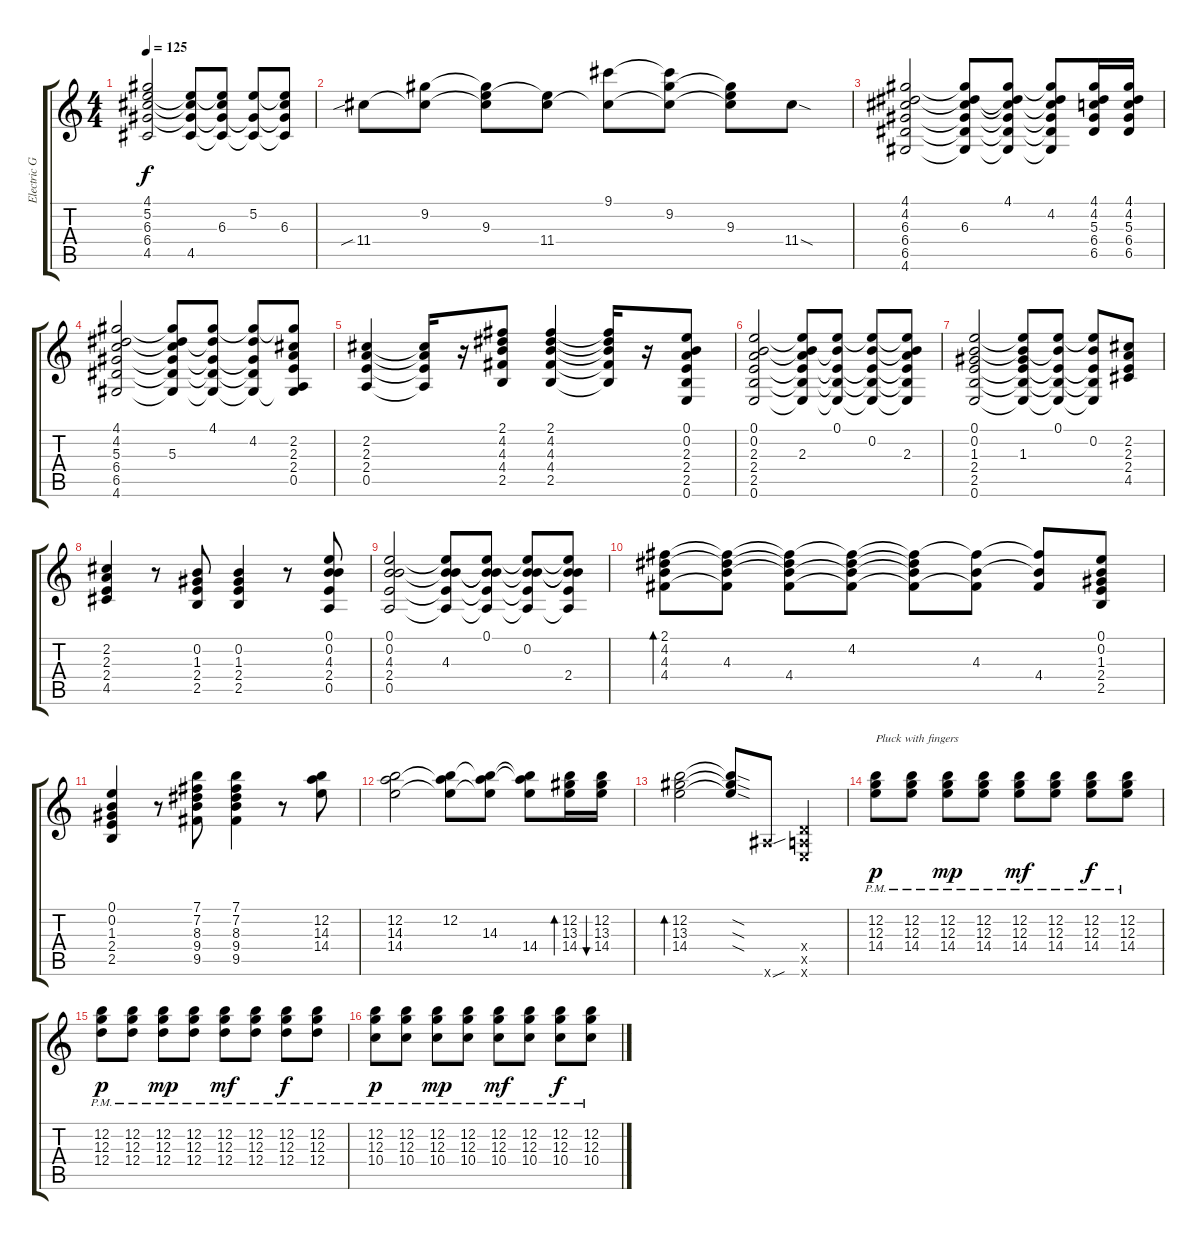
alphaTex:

\track ("Electric Guitar 1" "Electric G") {instrument distortionguitar}
\staff {score tabs}
\tuning (E4 B3 G3 D3 A2 E2) {hide}
\ts (4 4)
\tempo 125
\clef g2
\ks c
(4.1 5.2 6.3 6.4 4.5).2{dy f} (5.2{t} 6.3{t} 6.4{t} 4.5).8 (5.2{t} 6.3 6.4{t} 4.5{t}).8 (5.2 6.4{t} 4.5{t}).8 (5.2{t} 6.3 6.4{t} 4.5{t}).8 |
11.4{sib}.8 (9.2 11.4{t}).8 (9.2{t} 9.3 11.4{t}).8 (9.3{t} 11.4).8 (9.1 11.4{t}).8 (9.1{t} 9.2 11.4{t}).8 (9.2{t} 9.3 11.4{t}).8 11.4{sod}.8 |
(4.1 4.2 6.3 6.4 6.5 4.6).2 (4.1{t} 4.2{t} 6.3 6.4{t} 6.5{t} 4.6{t}).8 (4.1 4.2{t} 6.3{t} 6.4{t} 6.5{t} 4.6{t}).8 (4.1{t} 4.2 6.3{t} 6.4{t} 6.5{t} 4.6{t}).8 (4.1 4.2 5.3 6.4 6.5).16 (4.1 4.2 5.3 6.4 6.5).16 |
(4.1 4.2 5.3 6.4 6.5 4.6).2 (4.1{t} 4.2{t} 5.3 6.4{t} 6.5{t} 4.6{t}).8 (4.1 4.2{t} 6.4{t} 6.5{t} 4.6{t}).8 (4.1{t} 4.2 6.4{t} 6.5{t} 4.6{t}).8 (4.1{t} 2.2 2.3 2.4 0.5 4.6{t}).8 |
(2.2 2.3 2.4 0.5).4 (2.2{t} 2.3{t} 2.4{t} 0.5{t}).16 r.16 (2.1 4.2 4.3 4.4 2.5).8 (2.1 4.2 4.3 4.4 2.5).4 (2.1{t} 4.2{t} 4.3{t} 4.4{t} 2.5{t}).16 r.16 (0.1 0.2 2.3 2.4 2.5 0.6).8 |
(0.1 0.2 2.3 2.4 2.5 0.6).2 (0.1{t} 0.2{t} 2.3 2.4{t} 2.5{t} 0.6{t}).8 (0.1 0.2{t} 2.4{t} 2.5{t} 0.6{t}).8 (0.1{t} 0.2 2.4{t} 2.5{t} 0.6{t}).8 (0.1{t} 0.2{t} 2.3 2.4{t} 2.5{t} 0.6{t}).8 |
(0.1 0.2 1.3 2.4 2.5 0.6).2 (0.1{t} 0.2{t} 1.3 2.4{t} 2.5{t} 0.6{t}).8 (0.1 0.2{t} 2.4{t} 2.5{t} 0.6{t}).8 (0.1{t} 0.2 2.4{t} 2.5{t} 0.6{t}).8 (2.2 2.3 2.4 4.5).8 |
(2.2 2.3 2.4 4.5).4 r.8 (0.2 1.3 2.4 2.5).8 (0.2 1.3 2.4 2.5).4 r.8 (0.1 0.2 4.3 2.4 0.5).8 |
(0.1 0.2 4.3 2.4 0.5).2 (0.1{t} 0.2{t} 4.3 2.4{t} 0.5{t}).8 (0.1 0.2{t} 4.3{t} 2.4{t} 0.5{t}).8 (0.1{t} 0.2 4.3{t} 2.4{t} 0.5{t}).8 (0.1{t} 0.2{t} 4.3{t} 2.4 0.5{t}).8 |
(2.1 4.2 4.3 4.4).8{bd 60} (2.1{t} 4.2{t} 4.3 4.4{t}).8 (2.1{t} 4.2{t} 4.3{t} 4.4).8 (2.1{t} 4.2 4.3{t} 4.4{t}).8 (2.1{t} 4.2{t} 4.3{t} 4.4{t}).8 (2.1{t} 4.3 4.4{t}).8 (2.1{t} 4.3{t} 4.4).8 (0.1 0.2 1.3 2.4 2.5).8 |
(0.1 0.2 1.3 2.4 2.5).4 r.8 (7.1 7.2 8.3 9.4 9.5).8 (7.1 7.2 8.3 9.4 9.5).4 r.8 (12.2 14.3 14.4).8 |
(12.2 14.3 14.4).2 (12.2 14.3{t} 14.4{t}).8 (12.2{t} 14.3 14.4{t}).8 (12.2{t} 14.3{t} 14.4).8 (12.2 13.3 14.4).16{bd 30} (12.2 13.3 14.4).16{bu 30} |
(12.2 13.3 14.4).2{bd 60} (12.2{sod t} 13.3{sod t} 14.4{sod t}).8 6.6{sou x}.8 (0.4{x} 0.5{x} 0.6{x}).4 |
(12.2{pm} 12.3{pm} 14.4{pm}).8{txt "Pluck with fingers" dy p} (12.2{pm} 12.3{pm} 14.4{pm}).8 (12.2{pm} 12.3{pm} 14.4{pm}).8{dy mp} (12.2{pm} 12.3{pm} 14.4{pm}).8 (12.2{pm} 12.3{pm} 14.4{pm}).8{dy mf} (12.2{pm} 12.3{pm} 14.4{pm}).8 (12.2{pm} 12.3{pm} 14.4{pm}).8{dy f} (12.2{pm} 12.3{pm} 14.4{pm}).8 |
(12.2{pm} 12.3{pm} 12.4{pm}).8{dy p} (12.2{pm} 12.3{pm} 12.4{pm}).8 (12.2{pm} 12.3{pm} 12.4{pm}).8{dy mp} (12.2{pm} 12.3{pm} 12.4{pm}).8 (12.2{pm} 12.3{pm} 12.4{pm}).8{dy mf} (12.2{pm} 12.3{pm} 12.4{pm}).8 (12.2{pm} 12.3{pm} 12.4{pm}).8{dy f} (12.2{pm} 12.3{pm} 12.4{pm}).8 |
(12.2{pm} 12.3{pm} 10.4{pm}).8{dy p} (12.2{pm} 12.3{pm} 10.4{pm}).8 (12.2{pm} 12.3{pm} 10.4{pm}).8{dy mp} (12.2{pm} 12.3{pm} 10.4{pm}).8 (12.2{pm} 12.3{pm} 10.4{pm}).8{dy mf} (12.2{pm} 12.3{pm} 10.4{pm}).8 (12.2{pm} 12.3{pm} 10.4{pm}).8{dy f} (12.2{pm} 12.3{pm} 10.4{pm}).8
